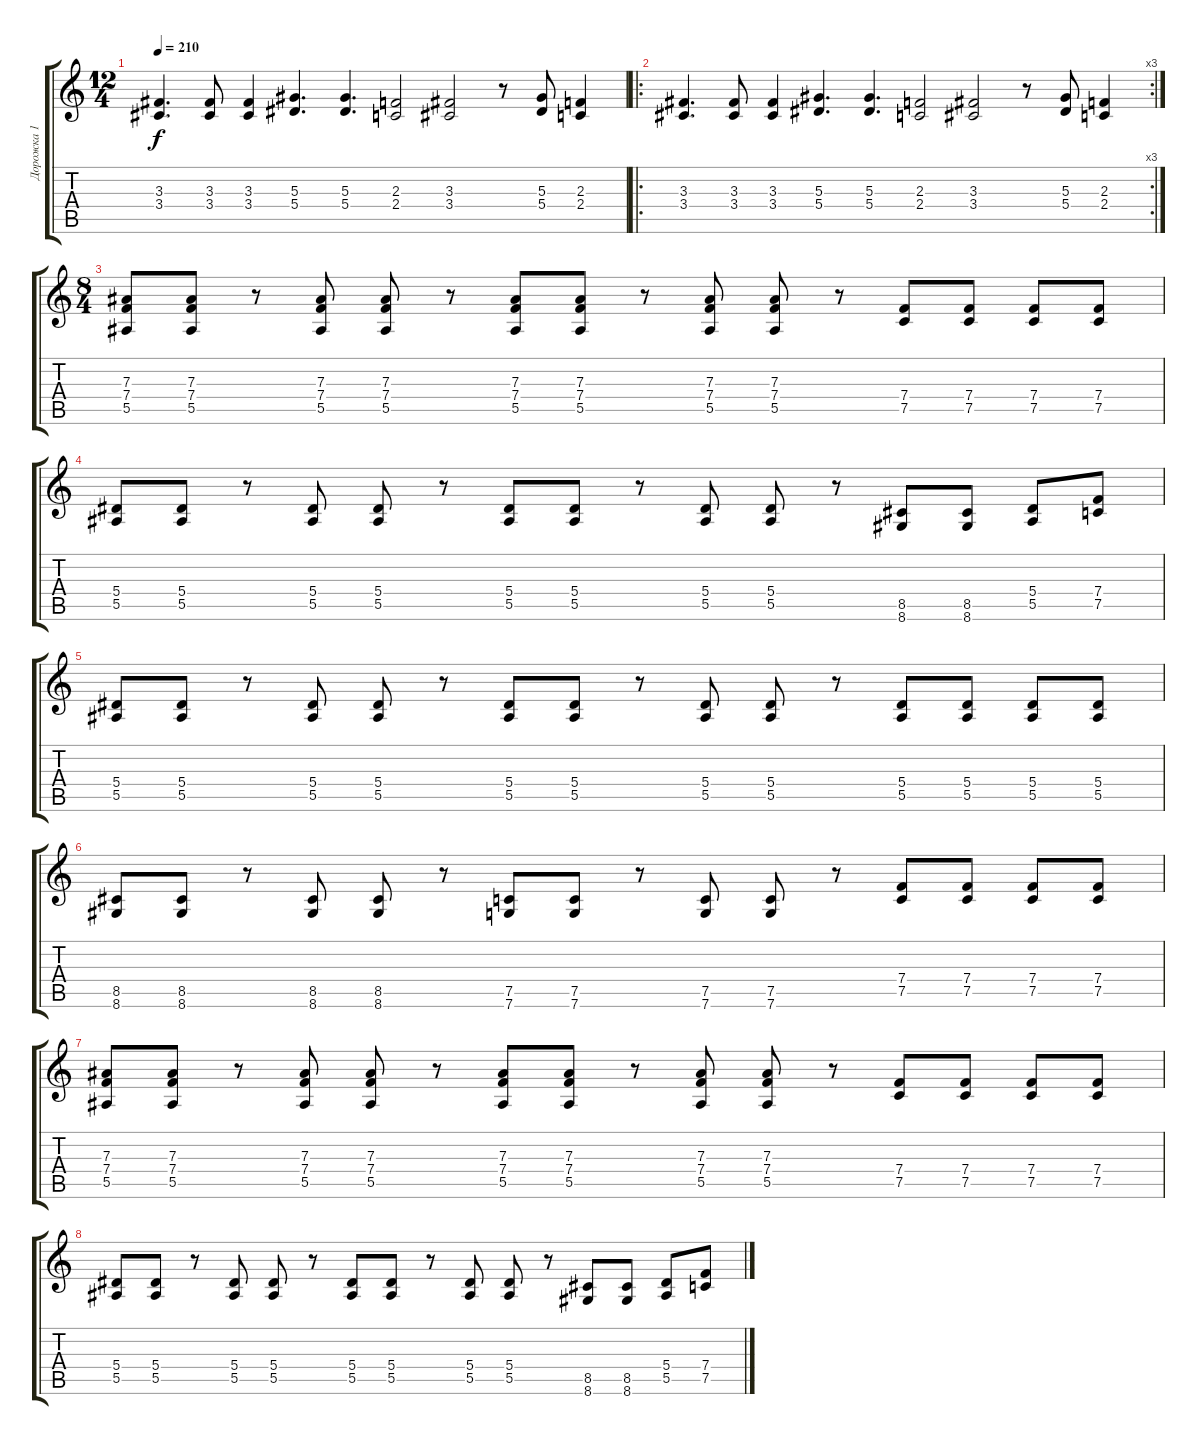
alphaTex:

\track ("Дорожка 1" "Дорожка 1") {instrument distortionguitar}
\staff {score tabs}
\tuning (C4 G3 Eb3 Bb2 F2 C2) {hide}
\ts (12 4)
\tempo 210
\clef g2
\ks c
(3.3 3.4).4{d dy f} (3.3 3.4).8 (3.3 3.4).4 (5.3 5.4).4{d} (5.3 5.4).4{d} (2.3 2.4).2 (3.3 3.4).2 r.8 (5.3 5.4).8 (2.3 2.4).4 |
\ro
\rc 3
(3.3 3.4).4{d} (3.3 3.4).8 (3.3 3.4).4 (5.3 5.4).4{d} (5.3 5.4).4{d} (2.3 2.4).2 (3.3 3.4).2 r.8 (5.3 5.4).8 (2.3 2.4).4 |
\ts (8 4)
(7.3 7.4 5.5).8 (7.3 7.4 5.5).8 r.8 (7.3 7.4 5.5).8 (7.3 7.4 5.5).8 r.8 (7.3 7.4 5.5).8 (7.3 7.4 5.5).8 r.8 (7.3 7.4 5.5).8 (7.3 7.4 5.5).8 r.8 (7.4 7.5).8 (7.4 7.5).8 (7.4 7.5).8 (7.4 7.5).8 |
(5.4 5.5).8 (5.4 5.5).8 r.8 (5.4 5.5).8 (5.4 5.5).8 r.8 (5.4 5.5).8 (5.4 5.5).8 r.8 (5.4 5.5).8 (5.4 5.5).8 r.8 (8.5 8.6).8 (8.5 8.6).8 (5.4 5.5).8 (7.4 7.5).8 |
(5.4 5.5).8 (5.4 5.5).8 r.8 (5.4 5.5).8 (5.4 5.5).8 r.8 (5.4 5.5).8 (5.4 5.5).8 r.8 (5.4 5.5).8 (5.4 5.5).8 r.8 (5.4 5.5).8 (5.4 5.5).8 (5.4 5.5).8 (5.4 5.5).8 |
(8.5 8.6).8 (8.5 8.6).8 r.8 (8.5 8.6).8 (8.5 8.6).8 r.8 (7.5 7.6).8 (7.5 7.6).8 r.8 (7.5 7.6).8 (7.5 7.6).8 r.8 (7.4 7.5).8 (7.4 7.5).8 (7.4 7.5).8 (7.4 7.5).8 |
(7.3 7.4 5.5).8 (7.3 7.4 5.5).8 r.8 (7.3 7.4 5.5).8 (7.3 7.4 5.5).8 r.8 (7.3 7.4 5.5).8 (7.3 7.4 5.5).8 r.8 (7.3 7.4 5.5).8 (7.3 7.4 5.5).8 r.8 (7.4 7.5).8 (7.4 7.5).8 (7.4 7.5).8 (7.4 7.5).8 |
(5.4 5.5).8 (5.4 5.5).8 r.8 (5.4 5.5).8 (5.4 5.5).8 r.8 (5.4 5.5).8 (5.4 5.5).8 r.8 (5.4 5.5).8 (5.4 5.5).8 r.8 (8.5 8.6).8 (8.5 8.6).8 (5.4 5.5).8 (7.4 7.5).8
